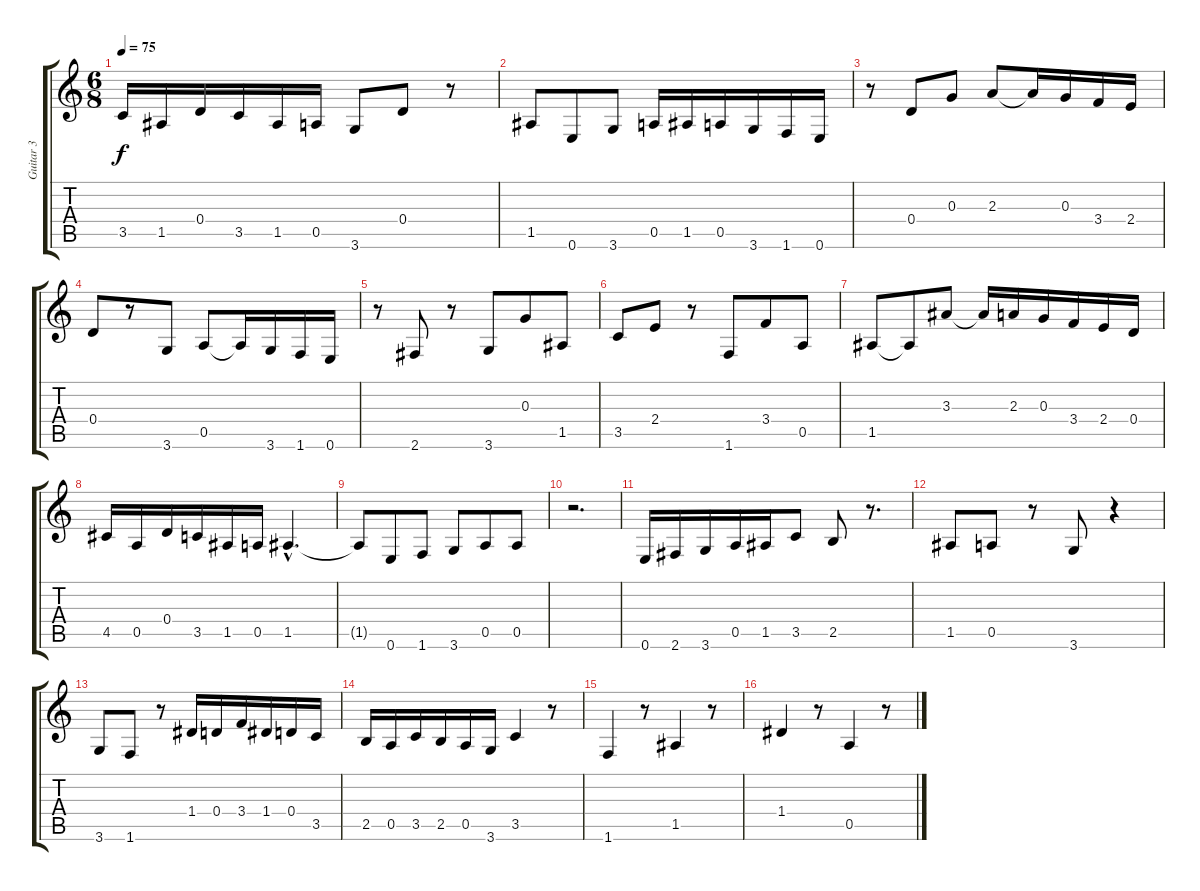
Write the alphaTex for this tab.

\track ("Guitar 3" "Guitar 3") {instrument acousticguitarnylon}
\staff {score tabs}
\tuning (E4 B3 G3 D3 A2 E2) {hide}
\ts (6 8)
\tempo 75
\clef g2
\ks c
3.5.16{dy f} 1.5.16 0.4.16 3.5.16 1.5.16 0.5.16 3.6.8 0.4.8 r.8 |
1.5.8 0.6.8 3.6.8 0.5.16 1.5.16 0.5.16 3.6.16 1.6.16 0.6.16 |
r.8 0.4.8 0.3.8 2.3.8 2.3{t}.16 0.3.16 3.4.16 2.4.16 |
0.4.8 r.8 3.6.8 0.5.8 0.5{t}.16 3.6.16 1.6.16 0.6.16 |
r.8 2.6.8 r.8 3.6.8 0.3.8 1.5.8 |
3.5.8 2.4.8 r.8 1.6.8 3.4.8 0.5.8 |
1.5.8 1.5{t}.8 3.3.8 3.3{t}.16 2.3.16 0.3.16 3.4.16 2.4.16 0.4.16 |
4.5.16 0.5.16 0.4.16 3.5.16 1.5.16 0.5.16 1.5{hac}.4{d} |
1.5{t}.8 0.6.8 1.6.8 3.6.8 0.5.8 0.5.8 |
r.2{d} |
0.6.16 2.6.16 3.6.16 0.5.16 1.5.16 3.5.8 2.5.8 r.8{d} |
1.5.8 0.5.8 r.8 3.6.8 r.4 |
3.6.8 1.6.8 r.8 1.4.16 0.4.16 3.4.16 1.4.16 0.4.16 3.5.16 |
2.5.16 0.5.16 3.5.16 2.5.16 0.5.16 3.6.16 3.5.4 r.8 |
1.6.4 r.8 1.5.4 r.8 |
1.4.4 r.8 0.5.4 r.8
